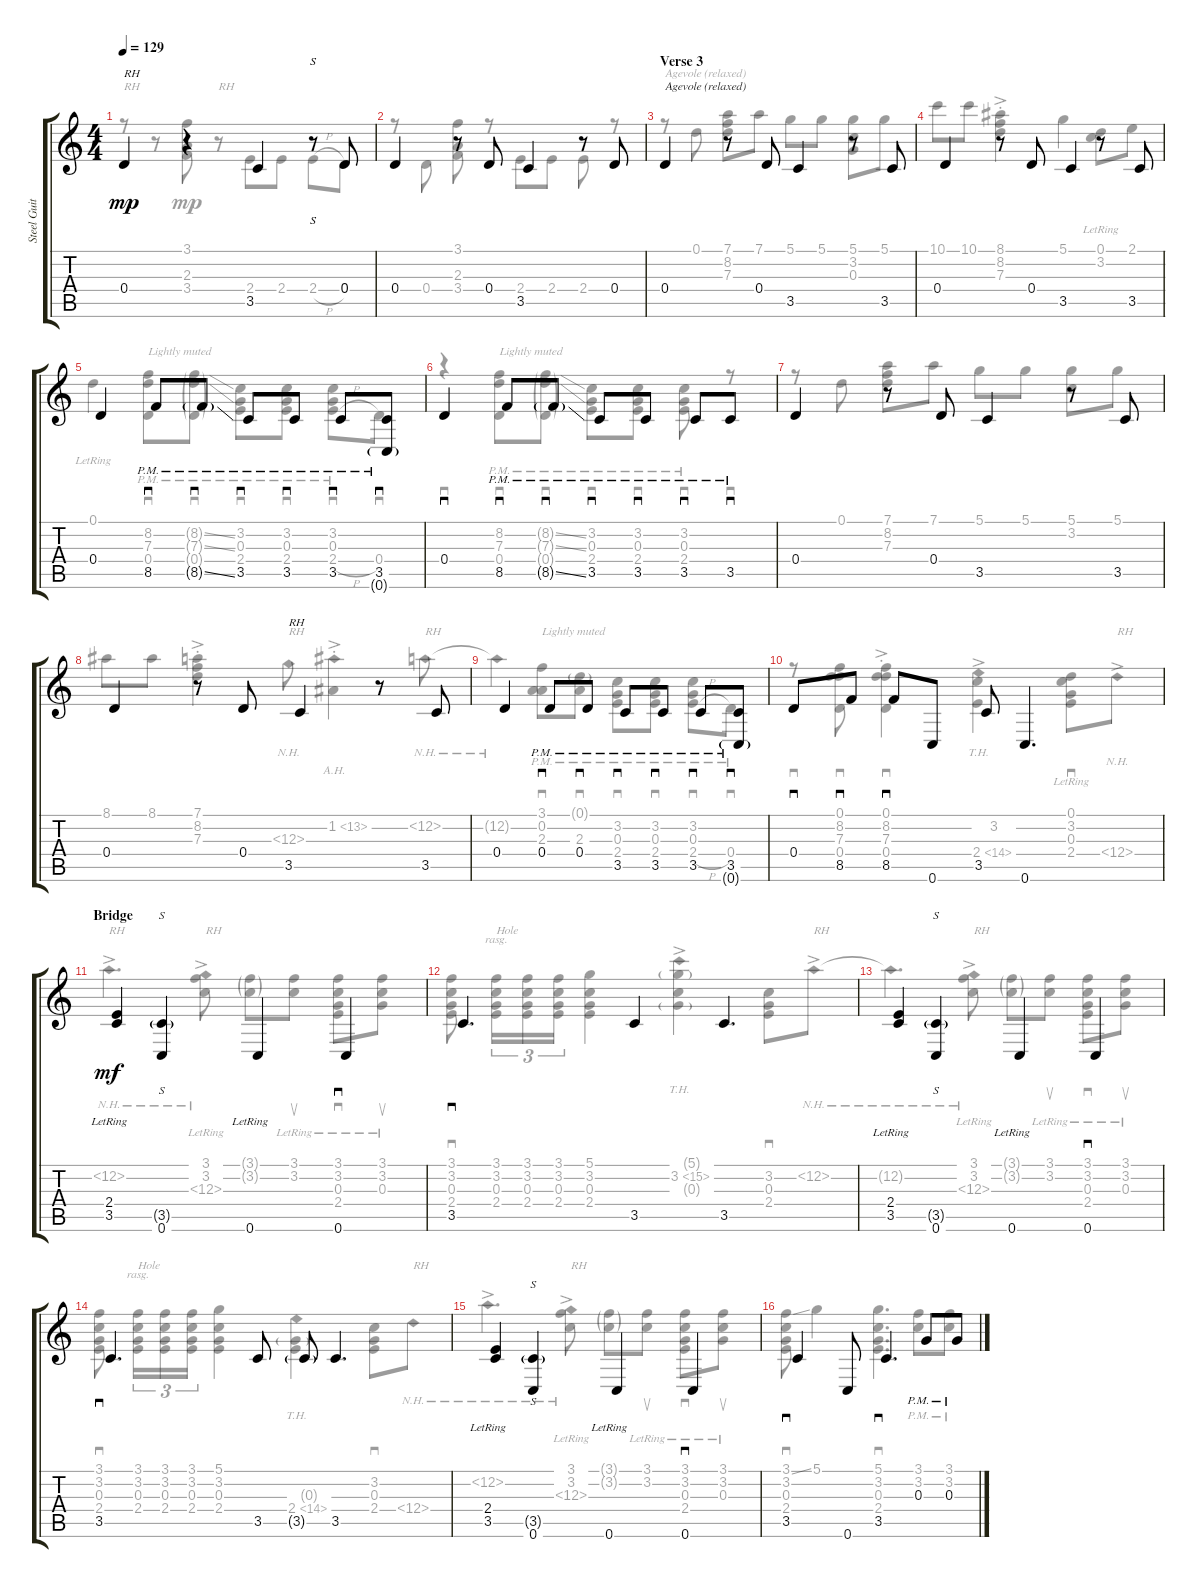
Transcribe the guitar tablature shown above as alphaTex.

\track ("Steel Guitar" "Steel Guit") {instrument acousticguitarsteel}
\staff {score tabs}
\tuning (D4 A3 G3 D3 A2 C2) {hide}
\voice
\ts (4 4)
\tempo 129
\clef g2
\ks c
0.4.4{txt "RH" dy mp} r.4 3.5.4 r.8{s} 0.4.8 |
0.4.4 r.8 0.4.8 3.5.4 r.8 0.4.8 |
\section ("" "Verse 3")
0.4.4{txt "Agevole (relaxed)"} r.8 0.4.8 3.5.4 r.8 3.5.8 |
0.4.4 r.8 0.4.8 3.5.4 r.8 3.5.8 |
0.4.4 8.5{pm}.8{sd} 8.5{ss g pm}.8{sd} 3.5{pm}.8{sd} 3.5{pm}.8{sd} 3.5{pm}.8{sd} (3.5{pm} 0.6{g}).8{sd} |
0.4.4{sd} 8.5{pm}.8{sd} 8.5{ss g pm}.8{sd} 3.5{pm}.8{sd} 3.5{pm}.8{sd} 3.5{pm}.8{sd} 3.5{pm}.8{sd} |
0.4.4 r.8 0.4.8 3.5.4 r.8 3.5.8 |
0.4.4 r.8 0.4.8 3.5.4{txt "RH"} r.8 3.5.8 |
0.4.4 0.4{pm}.8{sd} 0.4{pm}.8{sd} 3.5{pm}.8{sd} 3.5{pm}.8{sd} 3.5{pm}.8{sd} (3.5{pm} 0.6{g pm}).8{sd} |
0.4.8{sd} 8.5.8{sd} 8.5.8{sd} 0.6.8 3.5.8 0.6.4{d} |
\section ("" "Bridge")
(2.4{lr} 3.5{lr}).4{dy mf} (3.5{g} 0.6).4{s} 0.6{lr}.4 0.6.4{sd} |
3.5.4{d sd} 3.5.4 3.5.4{d} |
(2.4{lr} 3.5{lr}).4 (3.5{g} 0.6).4{s} 0.6{lr}.4 0.6.4{sd} |
3.5.4{d sd} 3.5.8 3.5{g}.8 3.5.4{d} |
(2.4{lr} 3.5{lr}).4 (3.5{g} 0.6).4{s} 0.6{lr}.4 0.6.4{sd} |
3.5.4{sd} 0.6.8 3.5.4{d sd} 0.3{pm}.8 0.3{pm}.8
\voice
\clef g2
\ottava regular
\simile none
\ks c
r.8{txt "RH" dy mp} r.8 (3.1 2.3 3.4).8 r.8{txt "RH"} 2.4.8 2.4.8 2.4{h}.8{s} 0.4.8 |
r.8 0.4.8 (3.1 2.3 3.4).8 r.8 2.4.8 2.4.8 2.4.8 r.8 |
r.8{txt "Agevole (relaxed)"} 0.1.8 (7.1 8.2 7.3).8 7.1.8 5.1.8 5.1.8 (5.1 3.2 0.3).8 5.1.8 |
10.1.8 10.1.8 (8.1{ac st} 8.2{ac st} 7.3{ac st}).4 5.1.4 (0.1 3.2{lr}).8 2.1.8 |
0.1{lr}.4 (8.2 7.3{pm} 0.4{pm}).8{sd txt "Lightly muted"} (8.2{ss g} 7.3{ss g pm} 0.4{g pm}).8{sd} (3.2 0.3{pm} 2.4{pm}).8{sd} (3.2 0.3{pm} 2.4{pm}).8{sd} (3.2 0.3{pm} 2.4{h pm}).8{sd} 0.4.8{sd} |
r.4{sd} (8.2 7.3{pm} 0.4{pm}).8{sd txt "Lightly muted"} (8.2{ss g} 7.3{ss g pm} 0.4{g pm}).8{sd} (3.2 0.3{pm} 2.4{pm}).8{sd} (3.2 0.3{pm} 2.4{pm}).8{sd} (3.2 0.3{pm} 2.4{pm}).8{sd} r.8{sd} |
r.8 0.1.8 (7.1 8.2 7.3).8 7.1.8 5.1.8 5.1.8 (5.1 3.2).8 5.1.8 |
8.1.8 8.1.8 (7.1{ac st} 8.2{ac st} 7.3{ac st}).4 12.3{nh}.8{txt "RH"} 1.2{ah 12 ac st}.4 12.2{nh}.8{txt "RH"} |
12.2{nh t}.4 (3.1 0.2 2.3{pm}).8{sd txt "Lightly muted"} (0.1{g} 2.3{pm}).8{sd} (3.2 0.3{pm} 2.4{pm}).8{sd} (3.2 0.3{pm} 2.4{pm}).8{sd} (3.2 0.3{pm} 2.4{h pm}).8{sd} 0.4{pm}.8{sd} |
r.8{sd} (0.1 8.2 7.3 0.4).8{sd} (0.1{ac st} 8.2 7.3 0.4).4{sd} (3.2 2.4{th 12 ac}).4 (0.1{lr} 3.2 0.3 2.4).8{sd} 12.4{nh ac}.8{txt "RH"} |
12.2{nh ac}.4{d txt "RH" dy mf} (3.1{lr} 3.2{lr} 12.3{nh ac}).8{txt "RH"} (3.1{g} 3.2{g}).8 (3.1 3.2{lr}).8{su} (3.1{lr} 3.2 0.3 2.4).8{sd} (3.1{lr} 3.2 0.3).8{su} |
(3.1 3.2 0.3 2.4).8{sd} (3.1 3.2 0.3 2.4).16{tu (3 2) rasg ii txt "Hole"} (3.1 3.2 0.3 2.4).16{tu (3 2)} (3.1 3.2 0.3 2.4).16{tu (3 2)} (5.1 3.2 0.3 2.4).4 (5.1{g} 3.2{th 12 ac} 0.3{g}).4 (3.2 0.3 2.4).8{sd} 12.2{nh ac}.8{txt "RH"} |
12.2{nh t}.4{d} (3.1{lr} 3.2{lr} 12.3{nh ac}).8{txt "RH"} (3.1{g} 3.2{g}).8 (3.1 3.2{lr}).8{su} (3.1{lr} 3.2 0.3 2.4).8{sd} (3.1{lr} 3.2 0.3).8{su} |
(3.1 3.2 0.3 2.4).8{sd} (3.1 3.2 0.3 2.4).16{tu (3 2) rasg ii txt "Hole"} (3.1 3.2 0.3 2.4).16{tu (3 2)} (3.1 3.2 0.3 2.4).16{tu (3 2)} (5.1 3.2 0.3 2.4).4 (0.3{g} 2.4{th 12}).4 (3.2 0.3 2.4).8{sd} 12.4{nh}.8{txt "RH"} |
12.2{nh ac}.4{d} (3.1{lr} 3.2{lr} 12.3{nh ac}).8{txt "RH"} (3.1{g} 3.2{g}).8 (3.1 3.2{lr}).8{su} (3.1{lr} 3.2 0.3 2.4).8{sd} (3.1{lr} 3.2 0.3).8{su} |
(3.1{ss} 3.2 0.3 2.4).8{sd} 5.1.4 (5.1 3.2 0.3 2.4).4{d sd} (3.1{pm} 3.2{pm}).8 (3.1{pm} 3.2{pm}).8
